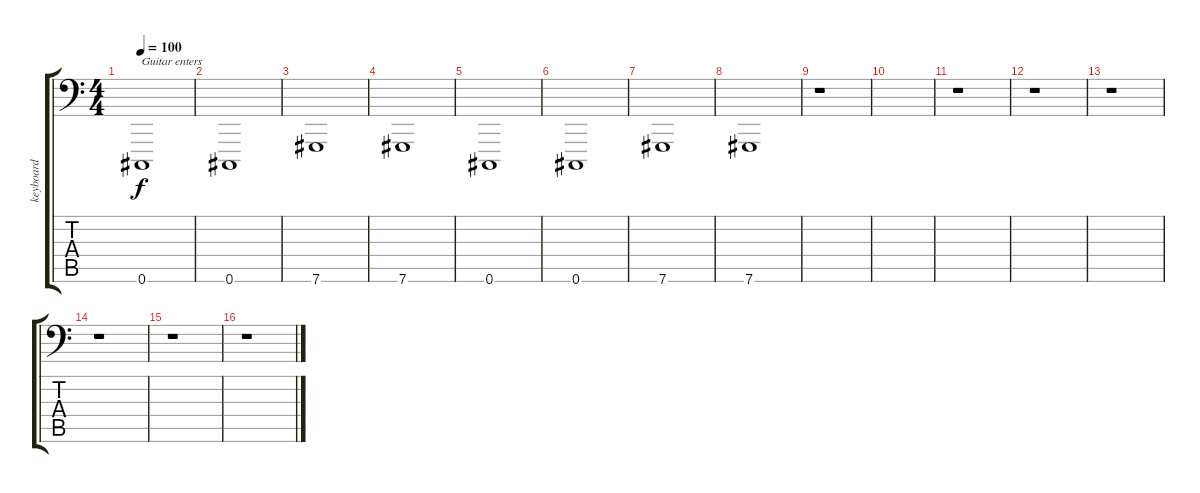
\track ("keyboard" "keyboard") {instrument brightacousticpiano}
\staff {score tabs}
\tuning (Db3 Ab2 E2 B1 Gb1 Db1) {hide}
\ts (4 4)
\tempo 100
\clef f4
\ks c
0.6.1{txt "Guitar enters" dy f} |
0.6.1 |
7.6.1 |
7.6.1 |
0.6.1 |
0.6.1 |
7.6.1 |
7.6.1 |
r.1 |
|
r.1 |
r.1 |
r.1 |
r.1 |
r.1 |
r.1
